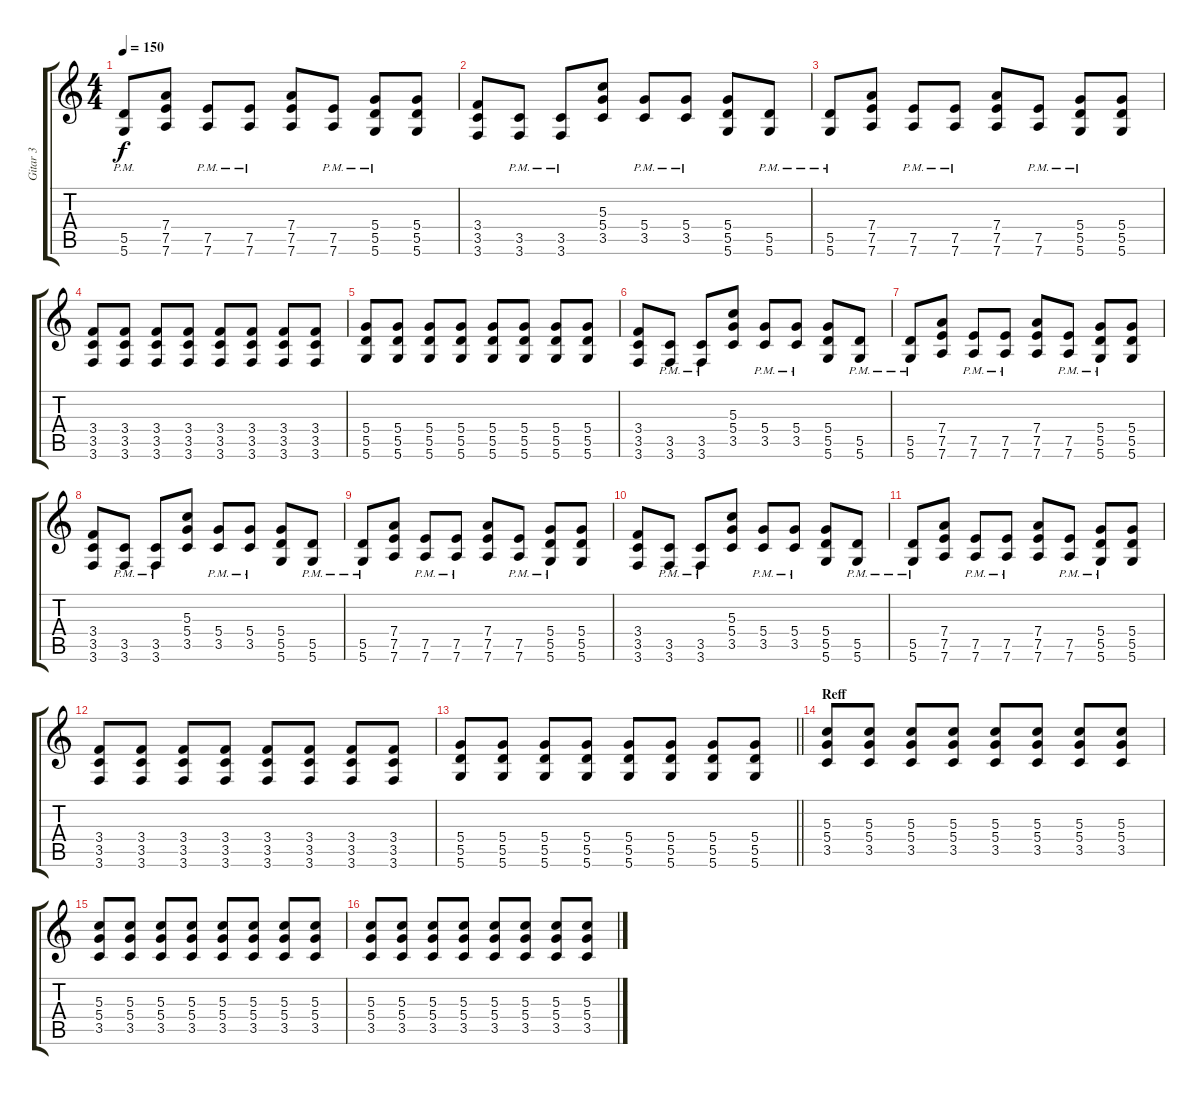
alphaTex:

\track ("Gitar 3" "Gitar 3") {instrument distortionguitar}
\staff {score tabs}
\tuning (E4 B3 G3 D3 A2 D2) {hide}
\ts (4 4)
\tempo 150
\clef g2
\ks c
(5.5{pm} 5.6{pm}).8{dy f} (7.4 7.5 7.6).8 (7.5{pm} 7.6{pm}).8 (7.5{pm} 7.6{pm}).8 (7.4 7.5 7.6).8 (7.5{pm} 7.6{pm}).8 (5.4 5.5{pm} 5.6{pm}).8 (5.4 5.5 5.6).8 |
(3.4 3.5 3.6).8 (3.5{pm} 3.6{pm}).8 (3.5{pm} 3.6{pm}).8 (5.3 5.4 3.5).8 (5.4{pm} 3.5{pm}).8 (5.4{pm} 3.5{pm}).8 (5.4 5.5 5.6).8 (5.5{pm} 5.6{pm}).8 |
(5.5{pm} 5.6{pm}).8 (7.4 7.5 7.6).8 (7.5{pm} 7.6{pm}).8 (7.5{pm} 7.6{pm}).8 (7.4 7.5 7.6).8 (7.5{pm} 7.6{pm}).8 (5.4 5.5{pm} 5.6{pm}).8 (5.4 5.5 5.6).8 |
(3.4 3.5 3.6).8 (3.4 3.5 3.6).8 (3.4 3.5 3.6).8 (3.4 3.5 3.6).8 (3.4 3.5 3.6).8 (3.4 3.5 3.6).8 (3.4 3.5 3.6).8 (3.4 3.5 3.6).8 |
(5.4 5.5 5.6).8 (5.4 5.5 5.6).8 (5.4 5.5 5.6).8 (5.4 5.5 5.6).8 (5.4 5.5 5.6).8 (5.4 5.5 5.6).8 (5.4 5.5 5.6).8 (5.4 5.5 5.6).8 |
(3.4 3.5 3.6).8 (3.5{pm} 3.6{pm}).8 (3.5{pm} 3.6{pm}).8 (5.3 5.4 3.5).8 (5.4{pm} 3.5{pm}).8 (5.4{pm} 3.5{pm}).8 (5.4 5.5 5.6).8 (5.5{pm} 5.6{pm}).8 |
(5.5{pm} 5.6{pm}).8 (7.4 7.5 7.6).8 (7.5{pm} 7.6{pm}).8 (7.5{pm} 7.6{pm}).8 (7.4 7.5 7.6).8 (7.5{pm} 7.6{pm}).8 (5.4 5.5{pm} 5.6{pm}).8 (5.4 5.5 5.6).8 |
(3.4 3.5 3.6).8 (3.5{pm} 3.6{pm}).8 (3.5{pm} 3.6{pm}).8 (5.3 5.4 3.5).8 (5.4{pm} 3.5{pm}).8 (5.4{pm} 3.5{pm}).8 (5.4 5.5 5.6).8 (5.5{pm} 5.6{pm}).8 |
(5.5{pm} 5.6{pm}).8 (7.4 7.5 7.6).8 (7.5{pm} 7.6{pm}).8 (7.5{pm} 7.6{pm}).8 (7.4 7.5 7.6).8 (7.5{pm} 7.6{pm}).8 (5.4 5.5{pm} 5.6{pm}).8 (5.4 5.5 5.6).8 |
(3.4 3.5 3.6).8 (3.5{pm} 3.6{pm}).8 (3.5{pm} 3.6{pm}).8 (5.3 5.4 3.5).8 (5.4{pm} 3.5{pm}).8 (5.4{pm} 3.5{pm}).8 (5.4 5.5 5.6).8 (5.5{pm} 5.6{pm}).8 |
(5.5{pm} 5.6{pm}).8 (7.4 7.5 7.6).8 (7.5{pm} 7.6{pm}).8 (7.5{pm} 7.6{pm}).8 (7.4 7.5 7.6).8 (7.5{pm} 7.6{pm}).8 (5.4 5.5{pm} 5.6{pm}).8 (5.4 5.5 5.6).8 |
(3.4 3.5 3.6).8 (3.4 3.5 3.6).8 (3.4 3.5 3.6).8 (3.4 3.5 3.6).8 (3.4 3.5 3.6).8 (3.4 3.5 3.6).8 (3.4 3.5 3.6).8 (3.4 3.5 3.6).8 |
\barLineRight lightlight
(5.4 5.5 5.6).8 (5.4 5.5 5.6).8 (5.4 5.5 5.6).8 (5.4 5.5 5.6).8 (5.4 5.5 5.6).8 (5.4 5.5 5.6).8 (5.4 5.5 5.6).8 (5.4 5.5 5.6).8 |
\section ("" "Reff")
(5.3 5.4 3.5).8 (5.3 5.4 3.5).8 (5.3 5.4 3.5).8 (5.3 5.4 3.5).8 (5.3 5.4 3.5).8 (5.3 5.4 3.5).8 (5.3 5.4 3.5).8 (5.3 5.4 3.5).8 |
(5.3 5.4 3.5).8 (5.3 5.4 3.5).8 (5.3 5.4 3.5).8 (5.3 5.4 3.5).8 (5.3 5.4 3.5).8 (5.3 5.4 3.5).8 (5.3 5.4 3.5).8 (5.3 5.4 3.5).8 |
(5.3 5.4 3.5).8 (5.3 5.4 3.5).8 (5.3 5.4 3.5).8 (5.3 5.4 3.5).8 (5.3 5.4 3.5).8 (5.3 5.4 3.5).8 (5.3 5.4 3.5).8 (5.3 5.4 3.5).8
